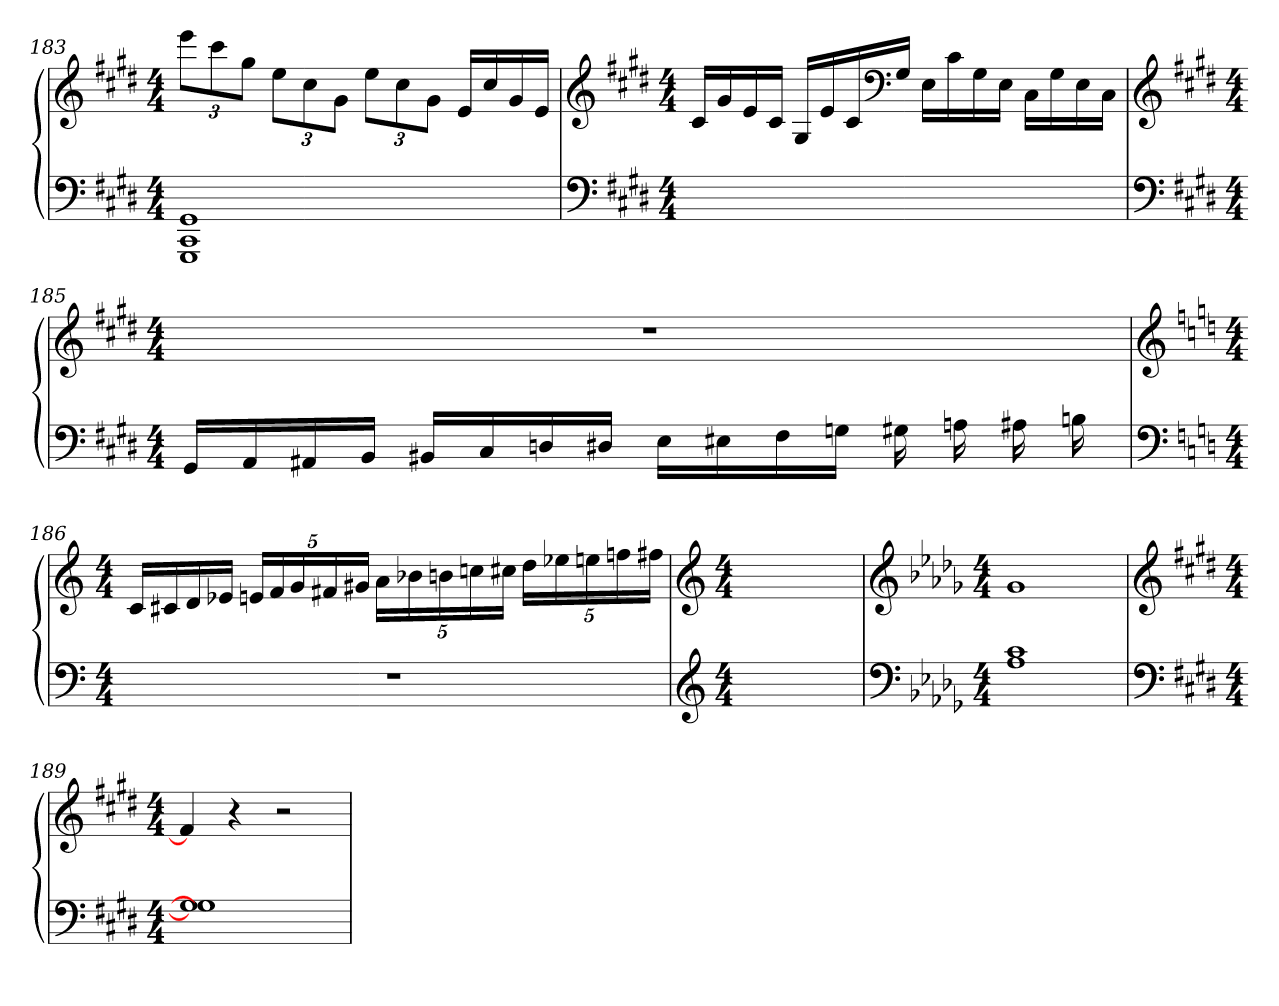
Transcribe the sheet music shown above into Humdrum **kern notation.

**kern	**kern
*part2	*part1
*staff2	*staff1
*clefF4	*clefG2
*k[f#c#g#d#]	*k[f#c#g#d#]
*M4/4	*M4/4
=183	=183
1GG# 1CC# 1GGG#	12eee\L
.	12ccc#\
.	12gg#\J
.	12ee\L
.	12cc#\
.	12g#\J
.	12ee\L
.	12cc#\
.	12g#\J
.	16e/LL
.	16cc#/
.	16g#/
.	16e/JJ
=184	=184
*clefF4	*clefG2
*k[f#c#g#d#]	*k[f#c#g#d#]
*M4/4	*M4/4
1ryy	16c#/LL
.	16g#/
.	16e/
.	16c#/JJ
.	16G#/LL
.	16e/
.	16c#/
*	*clefF4
.	16G#/JJ
.	16E\LL
.	16c#\
.	16G#\
.	16E\JJ
.	16C#\LL
.	16G#\
.	16E\
.	16C#\JJ
=185	=185
*clefF4	*clefG2
*k[f#c#g#d#]	*k[f#c#g#d#]
*M4/4	*M4/4
16GG#/LL	1r
16AA/	.
16AA#X/	.
16BB/JJ	.
16BB#X/LL	.
16C#/	.
16Dn/	.
16D#X/JJ	.
16E\LL	.
16E#X\	.
16F#\	.
16Gn\JJ	.
16G#X\LL	.
16An\	.
16A#X\	.
16Bn\	.
=186	=186
*clefF4	*clefG2
*k[]	*k[]
*M4/4	*M4/4
1r	16c/LL
.	16c#X/
.	16d/
.	16e-X/JJ
.	20en/LL
.	20f/
.	20g/
.	20f#X/
.	20g#X/JJ
.	20a\LL
.	20b-X\
.	20bn\
.	20ccn\
.	20cc#X\JJ
.	20dd\LL
.	20ee-X\
.	20een\
.	20ffn\
.	20ff#X\JJ
=187	=187
*clefG2	*clefG2
*M4/4	*M4/4
1ryy	1ryy
=188	=188
*clefF4	*clefG2
*k[b-e-a-d-g-]	*k[b-e-a-d-g-]
*M4/4	*M4/4
1c 1A-	1g-
=189	=189
*clefF4	*clefG2
*k[f#c#g#d#]	*k[f#c#g#d#]
*M4/4	*M4/4
*^	*
1G#]	1G#]	4f#/]
.	.	4r
.	.	2r
*v	*v	*
=	=
*-	*-
